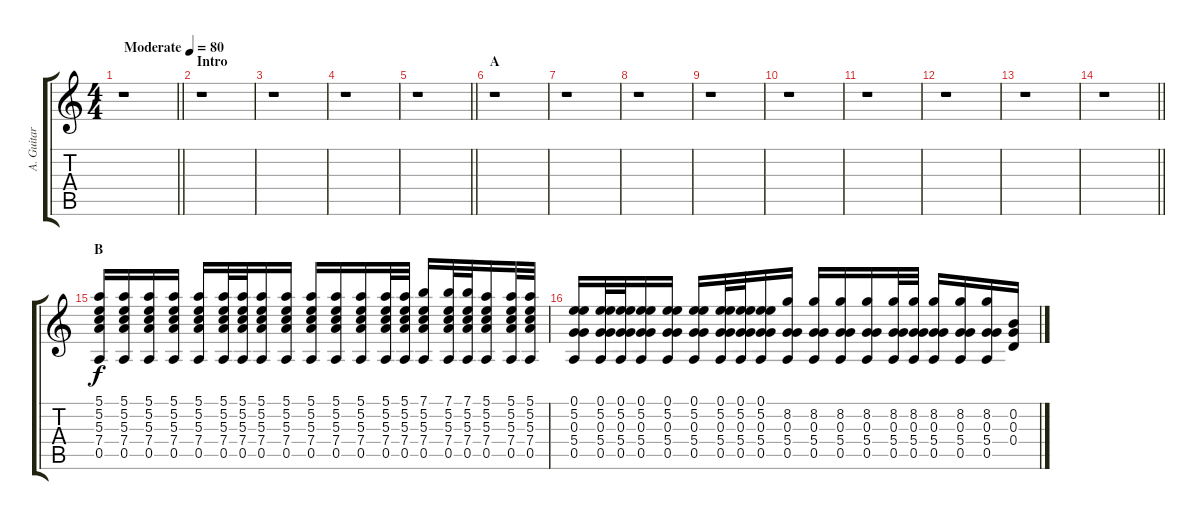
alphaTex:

\track ("A. Guitar I" "A. Guitar ") {instrument acousticguitarsteel}
\staff {score tabs}
\tuning (E4 B3 G3 D3 A2 E2) {hide}
\ts (4 4)
\tempo (80 "Moderate")
\clef g2
\barLineRight lightlight
\ks c
r.1{dy f instrument acousticguitarsteel} |
\section ("" "Intro")
r.1 |
r.1 |
r.1 |
\barLineRight lightlight
r.1 |
\section ("" "A")
r.1 |
r.1 |
r.1 |
r.1 |
r.1 |
r.1 |
r.1 |
r.1 |
\barLineRight lightlight
r.1 |
\section ("" "B")
(5.1 5.2 5.3 7.4 0.5).16 (5.1 5.2 5.3 7.4 0.5).16 (5.1 5.2 5.3 7.4 0.5).16 (5.1 5.2 5.3 7.4 0.5).16 (5.1 5.2 5.3 7.4 0.5).16 (5.1 5.2 5.3 7.4 0.5).32 (5.1 5.2 5.3 7.4 0.5).32 (5.1 5.2 5.3 7.4 0.5).16 (5.1 5.2 5.3 7.4 0.5).16 (5.1 5.2 5.3 7.4 0.5).16 (5.1 5.2 5.3 7.4 0.5).16 (5.1 5.2 5.3 7.4 0.5).16 (5.1 5.2 5.3 7.4 0.5).32 (5.1 5.2 5.3 7.4 0.5).32 (7.1 5.2 5.3 7.4 0.5).16 (7.1 5.2 5.3 7.4 0.5).32 (7.1 5.2 5.3 7.4 0.5).32 (5.1 5.2 5.3 7.4 0.5).16 (5.1 5.2 5.3 7.4 0.5).32 (5.1 5.2 5.3 7.4 0.5).32 |
(0.1 5.2 0.3 5.4 0.5).16 (0.1 5.2 0.3 5.4 0.5).32 (0.1 5.2 0.3 5.4 0.5).32 (0.1 5.2 0.3 5.4 0.5).16 (0.1 5.2 0.3 5.4 0.5).16 (0.1 5.2 0.3 5.4 0.5).16 (0.1 5.2 0.3 5.4 0.5).32 (0.1 5.2 0.3 5.4 0.5).32 (0.1 5.2 0.3 5.4 0.5).16 (8.2 0.3 5.4 0.5).16 (8.2 0.3 5.4 0.5).16 (8.2 0.3 5.4 0.5).16 (8.2 0.3 5.4 0.5).16 (8.2 0.3 5.4 0.5).32 (8.2 0.3 5.4 0.5).32 (8.2 0.3 5.4 0.5).16 (8.2 0.3 5.4 0.5).16 (8.2 0.3 5.4 0.5).16 (0.2 0.3 0.4).16
